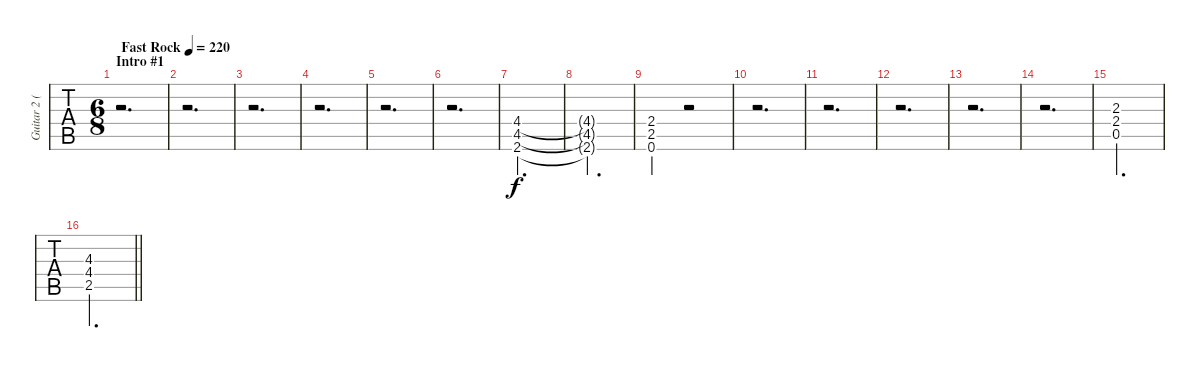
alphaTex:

\track ("Guitar 2 (Overdriven)" "Guitar 2 (") {instrument overdrivenguitar}
\staff {tabs}
\tuning (Eb4 Bb3 Gb3 Db3 Ab2 Eb2) {hide}
\ts (6 8)
\section ("" "Intro #1")
\tempo (220 "Fast Rock")
\clef g2
\ks c
r.2{d dy f instrument overdrivenguitar} |
r.2{d} |
r.2{d} |
r.2{d} |
r.2{d} |
r.2{d} |
(4.4 4.5 2.6).2{d volume 16} |
(4.4{t} 4.5{t} 2.6{t}).2{d} |
(2.4{st} 2.5{st} 0.6{st}).4 r.2 |
r.2{d} |
r.2{d} |
r.2{d} |
r.2{d} |
r.2{d} |
(2.3 2.4 0.5).2{d} |
\barLineRight lightlight
(4.3 4.4 2.5).2{d}
